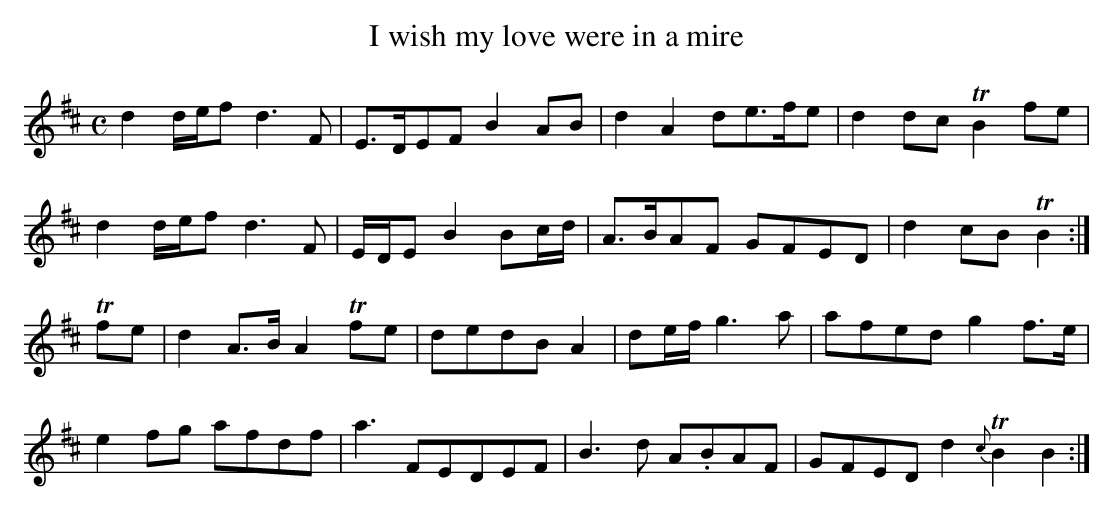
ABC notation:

X:1
T:I wish my love were in a mire
M:C
K:D
d2 d/e/f d3 F | E>DEF B2 AB | d2 A2 de>fe | d2 dc TB2 fe |
d2 d/e/f d3 F | E/D/E B2 Bc/d/ | A>BAF GFED | d2 cB TB2 :|
Tfe |\
d2 A>B A2 Tfe | dedB A2 | de/f/ g3 a | afed g2 f>e |
e2 fg afdf | a3 FEDEF | B3 d A.BAF | GFED d2 {c}TB2 B2 :|
